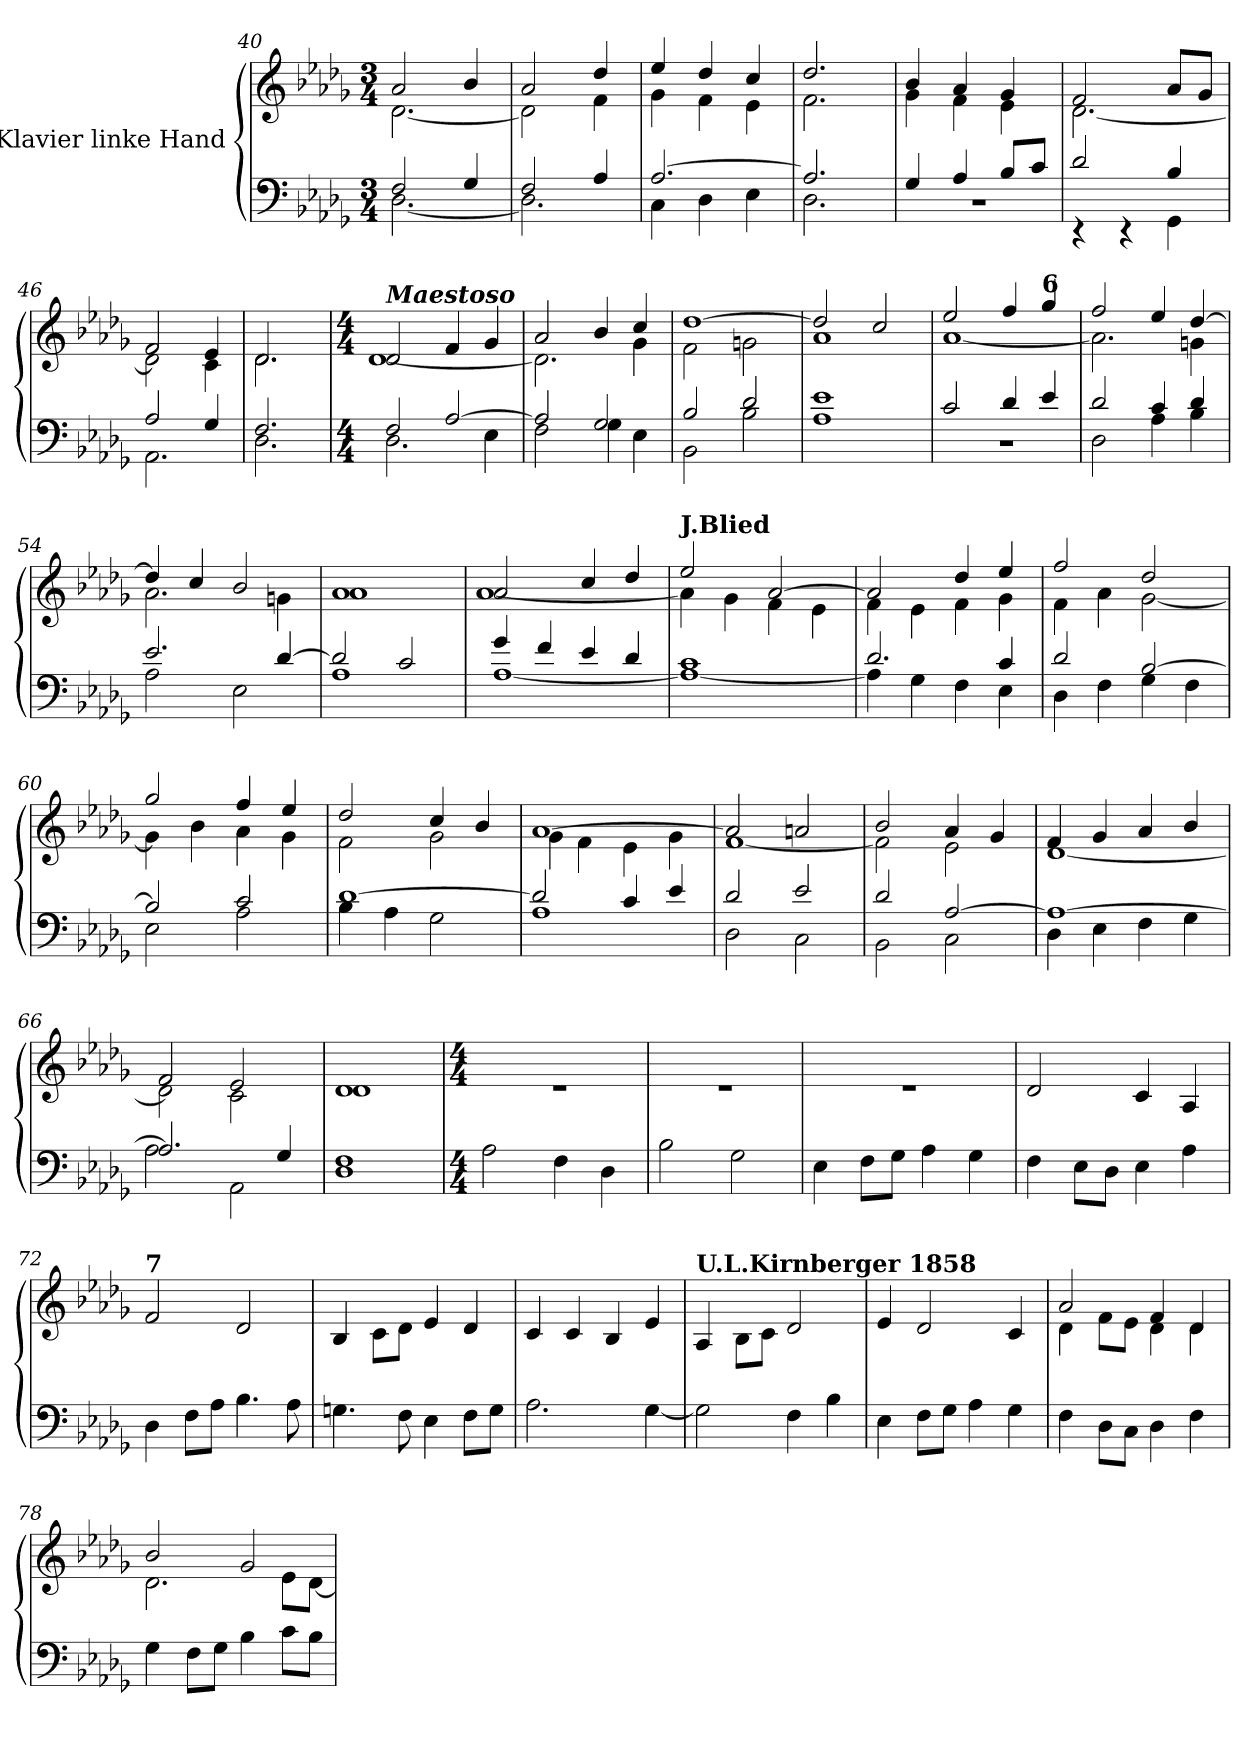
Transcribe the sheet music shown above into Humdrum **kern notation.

**kern	**kern
*part1	*part1
*staff2	*staff1
*I"Klavier linke Hand	*
!!LO:LB:g=z
*clefF4	*clefG2
*k[b-e-a-d-g-]	*k[b-e-a-d-g-]
*M3/4	*M3/4
=40	=40
*^	*^
2F/	[2.D-\	2a-/	[2.d-\
4G-/	.	4b-/	.
=41	=41	=41	=41
2F/	2.D-\]	2a-/	2d-\]
4A-/	.	4dd-/	4f\
=42	=42	=42	=42
[2.A-/	4C\	4ee-/	4g-\
.	4D-\	4dd-/	4f\
.	4E-\	4cc/	4e-\
=43	=43	=43	=43
2.A-/]	2.D-\	2.dd-/	2.f\
=44	=44	=44	=44
4G-/	2.r	4b-/	4g-\
4A-/	.	4a-/	4f\
8B-/L	.	4g-/	4e-\
8c/J	.	.	.
=45	=45	=45	=45
2d-/	4r	2f/	[2.d-\
.	4r	.	.
4B-/	4GG-\	8a-/L	.
.	.	8g-/J	.
=46	=46	=46	=46
2A-/	2.AA-\	2f/	2d-\]
4G-/	.	4e-/	4c\
=47	=47	=47	=47
2.F/	2.D-\	2.d-/	2.d-\
!!LO:LB:g=z	!!
=48	=48	=48	=48
*M4/4	*	*M4/4	*
!	!	!LO:TX:a:Bi:t=Maestoso	!
2F/	2.D-\	2d-/	[1d-
[2A-/	.	4f/	.
.	4E-\	4g-/	.
=49	=49	=49	=49
2A-/]	2F\	2a-/	2.d-\]
2G-/	4G-\	4b-/	.
.	4E-\	4cc/	4g-\
=50	=50	=50	=50
2B-/	2BB-\	[1dd-	2f\
2d-/	2B-\	.	2gn\
=51	=51	=51	=51
1e-	1A-	2dd-/]	1a-
.	.	2cc/	.
=52	=52	=52	=52
2c/	1r	2ee-/	[1a-
4d-/	.	4ff/	.
!	!	!LO:TX:a:B:t=6	!
4e-/	.	4gg-/	.
=53	=53	=53	=53
2d-/	2D-\	2ff/	2.a-\]
4c/	4A-\	4ee-/	.
4d-/	4B-\	[4dd-/	4gn\
=54	=54	=54	=54
2.e-/	2A-\	4dd-/]	2.a-\
.	.	4cc/	.
.	2E-\	2b-/	.
[4d-/	.	.	4gn\
!!LO:LB:g=z	!!
=55	=55	=55	=55
2d-/]	1A-	1a-	1a-
2c/	.	.	.
!!LO:LB:g=z	!!
=56	=56	=56	=56
4g-/	[1A-	2a-/	[1a-
4f/	.	.	.
4e-/	.	4cc/	.
4d-/	.	4dd-/	.
=57	=57	=57	=57
!	!	!LO:TX:a:B:t=J.Blied	!
1c	1A-_	2ee-/	4a-\]
.	.	.	4g-\
.	.	[2a-/	4f\
.	.	.	4e-\
!!LO:LB:g=z	!!
=58	=58	=58	=58
2.d-/	4A-\]	2a-/]	4f\
.	4G-\	.	4e-\
.	4F\	4dd-/	4f\
4c/	4E-\	4ee-/	4g-\
=59	=59	=59	=59
2d-/	4D-\	2ff/	4f\
.	4F\	.	4a-\
[2B-/	4G-\	2dd-/	[2g-\
.	4F\	.	.
=60	=60	=60	=60
2B-/]	2E-\	2gg-/	4g-\]
.	.	.	4b-\
2c/	2A-\	4ff/	4a-\
.	.	4ee-/	4g-\
=61	=61	=61	=61
[1d-	4B-\	2dd-/	2f\
.	4A-\	.	.
.	2G-\	4cc/	2g-\
.	.	4b-/	.
=62	=62	=62	=62
2d-/]	1A-	[1a-	4g-\
.	.	.	4f\
4c/	.	.	4e-\
4e-/	.	.	4g-\
=63	=63	=63	=63
2d-/	2D-\	2a-/]	[1f
2e-/	2C\	2an/	.
!!LO:LB:g=z	!!
=64	=64	=64	=64
2d-/	2BB-\	2b-/	2f\]
[2A-/	2C\	4a-/	2e-\
.	.	4g-/	.
!!LO:PB:g=z	!!
=65	=65	=65	=65
1A-_	4D-\	4f/	[1d-
.	4E-\	4g-/	.
.	4F\	4a-/	.
.	4G-\	4b-/	.
=66	=66	=66	=66
2.A-/]	2A-\	2f/	2d-\]
.	2AA-\	2e-/	2c\
4G-/	.	.	.
=67	=67	=67	=67
1F	1D-	1d-	1d-
!!LO:LB:g=z	!!
=68	=68	=68	=68
*M4/4	*	*M4/4	*
1ryy	2A-\	1ryy	1r
.	4F\	.	.
.	4D-\	.	.
=69	=69	=69	=69
1ryy	2B-\	1ryy	1r
.	2G-\	.	.
=70	=70	=70	=70
1ryy	4E-\	1ryy	1r
.	8F\L	.	.
.	8G-\J	.	.
.	4A-\	.	.
.	4G-\	.	.
=71	=71	=71	=71
1ryy	4F\	1ryy	2d-/
.	8E-\L	.	.
.	8D-\J	.	.
.	4E-\	.	4c/
.	4A-\	.	4A-/
=72	=72	=72	=72
!	!	!LO:TX:a:B:t=7	!
1ryy	4D-\	1ryy	2f/
.	8F\L	.	.
.	8A-\J	.	.
.	4.B-\	.	2d-/
.	8A-\	.	.
!!LO:PB:g=z	!!
=73	=73	=73	=73
1ryy	4.Gn\	1ryy	4B-/
.	.	.	8c\L
.	8F\	.	8d-\J
.	4E-\	.	4e-/
.	8F\L	.	4d-/
.	8G\J	.	.
=74	=74	=74	=74
1ryy	2.A-\	1ryy	4c/
.	.	.	4c/
.	.	.	4B-/
.	[4G-\	.	4e-/
=75	=75	=75	=75
!	!	!LO:TX:a:B:t=U.L.Kirnberger 1858	!
1ryy	2G-\]	1ryy	4A-/
.	.	.	8B-\L
.	.	.	8c\J
.	4F\	.	2d-/
.	4B-\	.	.
*	*	*v	*v
!!LO:LB:g=z
=76	=76	=76
1ryy	4E-\	4e-/
.	8F\L	2d-/
.	8G-\J	.
.	4A-\	.
.	4G-\	4c/
=77	=77	=77
*	*	*^
1ryy	4F\	2a-/	4d-\
.	8D-\L	.	8f\L
.	8C\J	.	8e-\J
.	4D-\	4f/	4d-\
.	4F\	4d-/	4d-\
=78	=78	=78	=78
1ryy	4G-\	2b-/	2.d-\
.	8F\L	.	.
.	8G-\J	.	.
.	4B-\	2g-/	.
.	8c\L	.	8e-\L
.	8B-\J	.	[8d-\J
*v	*v	*	*
*	*v	*v
=	=
*-	*-
